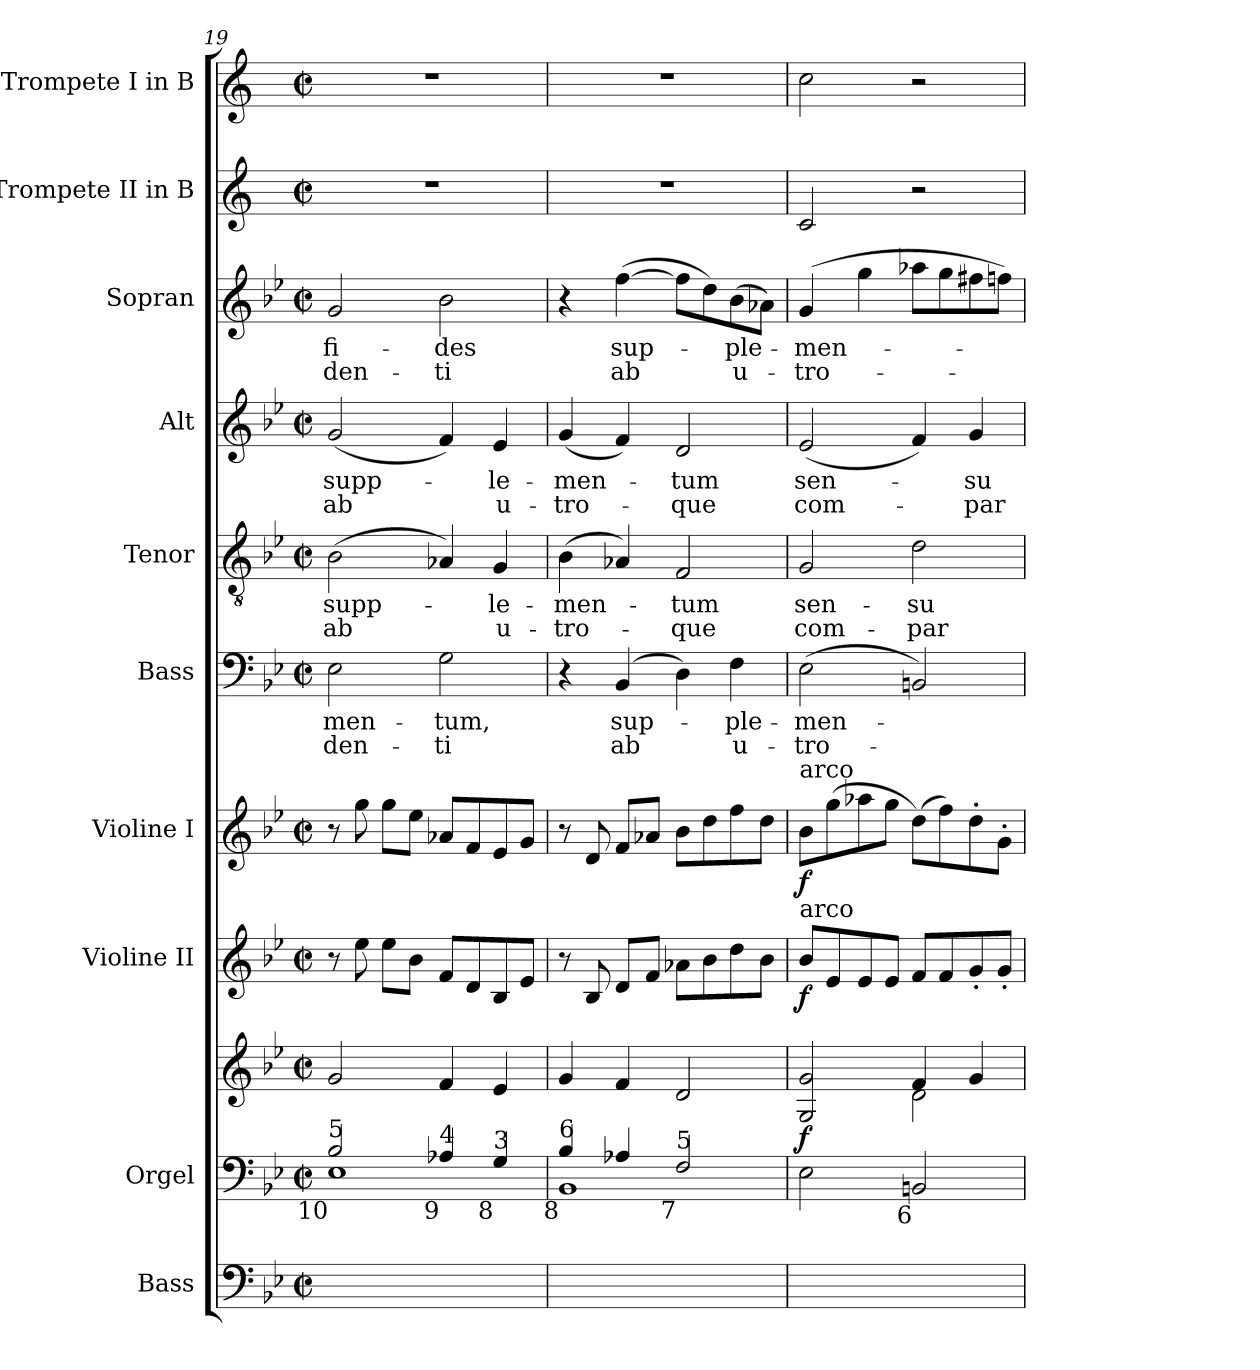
**kern	**kern	**kern	**dynam	**kern	**dynam	**kern	**dynam	**kern	**text	**text	**kern	**text	**text	**kern	**text	**text	**kern	**text	**text	**kern	**kern
*part10	*part9	*part9	*part9	*part8	*part8	*part7	*part7	*part6	*part6	*part6	*part5	*part5	*part5	*part4	*part4	*part4	*part3	*part3	*part3	*part2	*part1
*staff11	*staff10	*staff9	*staff9/10	*staff8	*staff8	*staff7	*staff7	*staff6	*staff6	*staff6	*staff5	*staff5	*staff5	*staff4	*staff4	*staff4	*staff3	*staff3	*staff3	*staff2	*staff1
*I"Bass	*I"Orgel	*	*	*I"Violine II	*	*I"Violine I	*	*I"Bass	*	*	*I"Tenor	*	*	*I"Alt	*	*	*I"Sopran	*	*	*I"Trompete II in B	*I"Trompete I in B
*I'Bs.	*I'Org.	*	*	*I'Vl. II	*	*I'Vl. I	*	*I'B.	*	*	*I'T.	*	*	*I'A.	*	*	*I'S.	*	*	*I'Trp.	*I'Trp.
*clefF4	*clefF4	*clefG2	*	*clefG2	*	*clefG2	*	*clefF4	*	*	*clefGv2	*	*	*clefG2	*	*	*clefG2	*	*	*clefG2	*clefG2
*ITrd7c12	*	*	*	*	*	*	*	*	*	*	*ITrd7c12	*	*	*	*	*	*	*	*	*ITrd1c2	*ITrd1c2
*k[b-e-]	*k[b-e-]	*k[b-e-]	*	*k[b-e-]	*	*k[b-e-]	*	*k[b-e-]	*	*	*k[b-e-]	*	*	*k[b-e-]	*	*	*k[b-e-]	*	*	*k[b-e-]	*k[b-e-]
*B-:	*B-:	*B-:	*	*B-:	*	*B-:	*	*B-:	*	*	*B-:	*	*	*B-:	*	*	*B-:	*	*	*B-:	*B-:
*M2/2	*M2/2	*M2/2	*	*M2/2	*	*M2/2	*	*M2/2	*	*	*M2/2	*	*	*M2/2	*	*	*M2/2	*	*	*M2/2	*M2/2
*met(c|)	*met(c|)	*met(c|)	*	*met(c|)	*	*met(c|)	*	*met(c|)	*	*	*met(c|)	*	*	*met(c|)	*	*	*met(c|)	*	*	*met(c|)	*met(c|)
=19	=19	=19	=19	=19	=19	=19	=19	=19	=19	=19	=19	=19	=19	=19	=19	=19	=19	=19	=19	=19	=19
*	*^	*	*	*	*	*	*	*	*	*	*	*	*	*	*	*	*	*	*	*	*
!	!	!	!	!	!	!	!	!	!	!LO:LY:b:color=#000000	!LO:LY:b:color=#000000	!	!	!	!	!	!	!	!	!	!	!
!	!	!	!	!	!	!	!	!	!	!	!	!	!LO:LY:b:color=#000000	!LO:LY:b:color=#000000	!	!	!	!	!	!	!	!
!	!	!	!	!	!	!	!	!	!	!	!	!	!	!	!	!LO:LY:b:color=#000000	!LO:LY:b:color=#000000	!	!	!	!	!
!	!LO:TX:b:rj:t=10	!	!	!	!	!	!	!	!	!	!	!	!	!	!	!	!	!	!	!	!	!
!	!LO:TX:t=5	!	!	!	!	!	!	!	!	!	!	!	!	!	!	!	!	!	!	!	!	!
!	!	!	!	!	!	!	!	!	!	!	!	!	!	!	!	!	!	!	!LO:LY:b:color=#000000	!LO:LY:b:color=#000000	!	!
1EE-iyy	2B-i/	1E-i	2gi/	.	8r	.	8r	.	2E-i\	-men-	-den-	(2BB-i\	supp-	ab	(2gi/	supp-	ab	2gi/	fi-	-den-	1r	1r
.	.	.	.	.	8ee-i\	.	8ggi\	.	.	.	.	.	.	.	.	.	.	.	.	.	.	.
.	.	.	.	.	8ee-i\L	.	8ggi\L	.	.	.	.	.	.	.	.	.	.	.	.	.	.	.
.	.	.	.	.	8b-i\J	.	8ee-i\J	.	.	.	.	.	.	.	.	.	.	.	.	.	.	.
!	!	!	!	!	!	!	!	!	!	!LO:LY:b:color=#000000	!LO:LY:b:color=#000000	!	!	!	!	!	!	!	!	!	!	!
!	!LO:TX:b:rj:t=9	!	!	!	!	!	!	!	!	!	!	!	!	!	!	!	!	!	!	!	!	!
!	!LO:TX:t=4	!	!	!	!	!	!	!	!	!	!	!	!	!	!	!	!	!	!	!	!	!
!	!	!	!	!	!	!	!	!	!	!	!	!	!	!	!	!	!	!	!LO:LY:b:color=#000000	!LO:LY:b:color=#000000	!	!
.	4A-Xi/	.	4fi/	.	8fi/L	.	8a-Xi/L	.	2Gi\	-tum,	-ti	4AA-Xi/)	.	.	4fi/)	.	.	2b-i\	-des	-ti	.	.
.	.	.	.	.	8di/	.	8fi/	.	.	.	.	.	.	.	.	.	.	.	.	.	.	.
!	!	!	!	!	!	!	!	!	!	!	!	!	!LO:LY:b:color=#000000	!LO:LY:b:color=#000000	!	!	!	!	!	!	!	!
!	!LO:TX:b:rj:t=8	!	!	!	!	!	!	!	!	!	!	!	!	!	!	!	!	!	!	!	!	!
!	!LO:TX:t=3	!	!	!	!	!	!	!	!	!	!	!	!	!	!	!	!	!	!	!	!	!
!	!	!	!	!	!	!	!	!	!	!	!	!	!	!	!	!LO:LY:b:color=#000000	!LO:LY:b:color=#000000	!	!	!	!	!
.	4Gi/	.	4e-i/	.	8B-i/	.	8e-i/	.	.	.	.	4GGi/	-le-	u-	4e-i/	-le-	u-	.	.	.	.	.
.	.	.	.	.	8e-i/J	.	8gi/J	.	.	.	.	.	.	.	.	.	.	.	.	.	.	.
!!LO:PB:g=z
=20	=20	=20	=20	=20	=20	=20	=20	=20	=20	=20	=20	=20	=20	=20	=20	=20	=20	=20	=20	=20	=20	=20
!	!	!	!	!	!	!	!	!	!	!	!	!	!LO:LY:b:color=#000000	!LO:LY:b:color=#000000	!	!	!	!	!	!	!	!
!	!LO:TX:b:rj:t=8	!	!	!	!	!	!	!	!	!	!	!	!	!	!	!	!	!	!	!	!	!
!	!LO:TX:t=6	!	!	!	!	!	!	!	!	!	!	!	!	!	!	!	!	!	!	!	!	!
!	!	!	!	!	!	!	!	!	!	!	!	!	!	!	!	!LO:LY:b:color=#000000	!LO:LY:b:color=#000000	!	!	!	!	!
1BBB-iyy	4B-i/	1BB-i	4gi/	.	8r	.	8r	.	4r	.	.	(4BB-i\	-men-	-tro-	(4gi/	-men-	-tro-	4r	.	.	1r	1r
.	.	.	.	.	8B-i/	.	8di/	.	.	.	.	.	.	.	.	.	.	.	.	.	.	.
!	!	!	!	!	!	!	!	!	!	!LO:LY:b:color=#000000	!LO:LY:b:color=#000000	!	!	!	!	!	!	!	!	!	!	!
!	!	!	!	!	!	!	!	!	!	!	!	!	!	!	!	!	!	!	!LO:LY:b:color=#000000	!LO:LY:b:color=#000000	!	!
.	4A-Xi/	.	4fi/	.	8di/L	.	8fi/L	.	(4BB-i/	sup-	ab	4AA-Xi/)	.	.	4fi/)	.	.	([4ffi\	sup-	ab	.	.
.	.	.	.	.	8fi/J	.	8a-Xi/J	.	.	.	.	.	.	.	.	.	.	.	.	.	.	.
!	!	!	!	!	!	!	!	!	!	!	!	!	!LO:LY:b:color=#000000	!LO:LY:b:color=#000000	!	!	!	!	!	!	!	!
!	!LO:TX:b:rj:t=7	!	!	!	!	!	!	!	!	!	!	!	!	!	!	!	!	!	!	!	!	!
!	!LO:TX:t=5	!	!	!	!	!	!	!	!	!	!	!	!	!	!	!	!	!	!	!	!	!
!	!	!	!	!	!	!	!	!	!	!	!	!	!	!	!	!LO:LY:b:color=#000000	!LO:LY:b:color=#000000	!	!	!	!	!
.	2Fi/	.	2di/	.	8a-Xi\L	.	8b-i\L	.	4Di\)	.	.	2FFi/	-tum	-que	2di/	-tum	-que	8ffi\L]	.	.	.	.
.	.	.	.	.	8b-i\	.	8ddi\	.	.	.	.	.	.	.	.	.	.	8ddi\)	.	.	.	.
!	!	!	!	!	!	!	!	!	!	!LO:LY:b:color=#000000	!LO:LY:b:color=#000000	!	!	!	!	!	!	!	!	!	!	!
!	!	!	!	!	!	!	!	!	!	!	!	!	!	!	!	!	!	!	!LO:LY:b:color=#000000	!LO:LY:b:color=#000000	!	!
.	.	.	.	.	8ddi\	.	8ffi\	.	4Fi\	-ple-	u-	.	.	.	.	.	.	(8b-i\	-ple-	u-	.	.
.	.	.	.	.	8b-i\J	.	8ddi\J	.	.	.	.	.	.	.	.	.	.	8a-Xi\J)	.	.	.	.
*	*v	*v	*	*	*	*	*	*	*	*	*	*	*	*	*	*	*	*	*	*	*	*
=21	=21	=21	=21	=21	=21	=21	=21	=21	=21	=21	=21	=21	=21	=21	=21	=21	=21	=21	=21	=21	=21
*	*	*^	*	*	*	*	*	*	*	*	*	*	*	*	*	*	*	*	*	*	*
!	!	!	!	!	!	!	!	!	!	!LO:LY:b:color=#000000	!LO:LY:b:color=#000000	!	!	!	!	!	!	!	!	!	!	!
!	!	!	!	!	!	!	!	!	!	!	!	!	!LO:LY:b:color=#000000	!LO:LY:b:color=#000000	!	!	!	!	!	!	!	!
!	!	!	!	!	!	!	!	!	!	!	!	!	!	!	!	!LO:LY:b:color=#000000	!LO:LY:b:color=#000000	!	!	!	!	!
!	!	!	!	!	!	!	!LO:TX:a:t=arco	!	!	!	!	!	!	!	!	!	!	!	!	!	!	!
!	!	!	!	!	!LO:TX:a:t=arco	!	!	!	!	!	!	!	!	!	!	!	!	!	!	!	!	!
!	!	!	!	!	!	!	!	!	!	!	!	!	!	!	!	!	!	!	!LO:LY:b:color=#000000	!LO:LY:b:color=#000000	!	!
2EE-i\yy	2E-i\	2Gi/ 2gi	2ryy	f	8b-i/L	f	8b-i\L	f	(2E-i\	-men-	-tro-	2GGi/	sen-	com-	(2e-i/	sen-	com-	(4gi/	-men-	-tro-	2B-i/	2b-i\
.	.	.	.	.	8e-i/	.	(8ggi\	.	.	.	.	.	.	.	.	.	.	.	.	.	.	.
.	.	.	.	.	8e-i/	.	8aa-Xi\	.	.	.	.	.	.	.	.	.	.	4ggi\	.	.	.	.
.	.	.	.	.	8e-i/J	.	8ggi\J	.	.	.	.	.	.	.	.	.	.	.	.	.	.	.
!	!LO:TX:b:rj:t=6	!	!	!	!	!	!	!	!	!	!	!	!	!	!	!	!	!	!	!	!	!
!	!	!	!	!	!	!	!	!	!	!	!	!	!LO:LY:b:color=#000000	!LO:LY:b:color=#000000	!	!	!	!	!	!	!	!
2BBBni/yy	2BBni/	4fi/	2di\	.	8fi/L	.	(8ddi\L)	.	2BBni/)	.	.	2Di\	-su-	-par-	4fi/)	.	.	8aa-Xi\L	.	.	2r	2r
.	.	.	.	.	8fi/	.	8ffi\)	.	.	.	.	.	.	.	.	.	.	8ggi\	.	.	.	.
!	!	!	!	!	!	!	!	!	!	!	!	!	!	!	!	!LO:LY:b:color=#000000	!LO:LY:b:color=#000000	!	!	!	!	!
.	.	4gi/	.	.	8g'i/	.	8dd'i\	.	.	.	.	.	.	.	4gi/	-su-	-par-	8ff#Xi\	.	.	.	.
.	.	.	.	.	8g'i/J	.	8g'i\J	.	.	.	.	.	.	.	.	.	.	8ffni\J)	.	.	.	.
*	*	*v	*v	*	*	*	*	*	*	*	*	*	*	*	*	*	*	*	*	*	*	*
=	=	=	=	=	=	=	=	=	=	=	=	=	=	=	=	=	=	=	=	=	=
*-	*-	*-	*-	*-	*-	*-	*-	*-	*-	*-	*-	*-	*-	*-	*-	*-	*-	*-	*-	*-	*-
